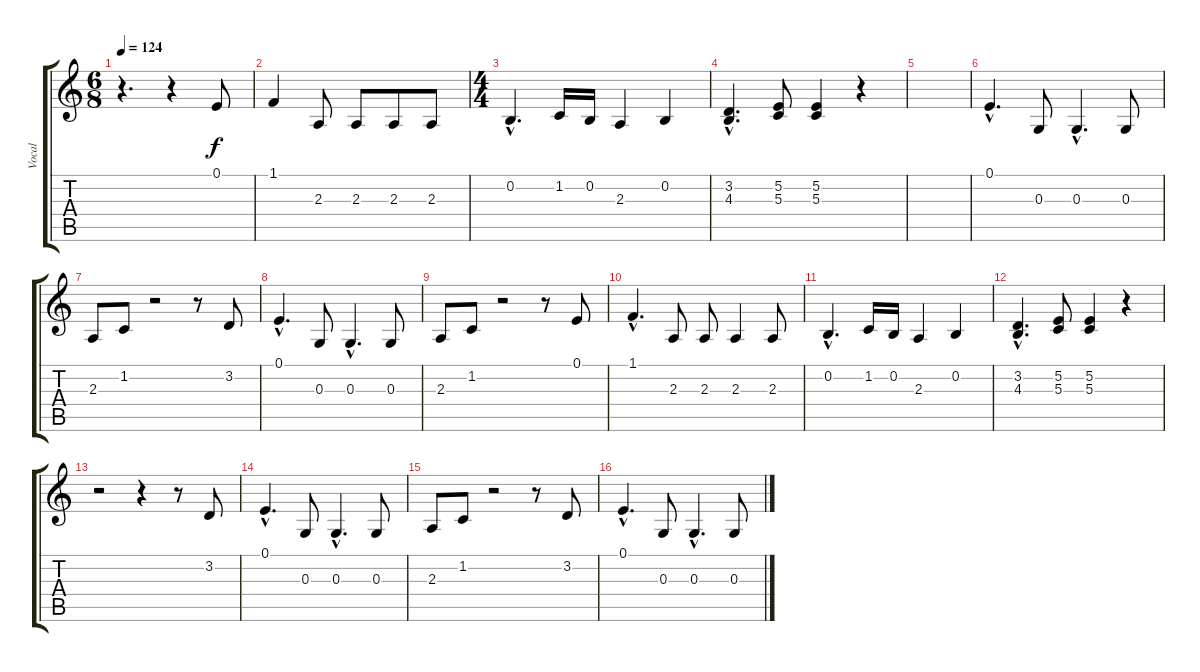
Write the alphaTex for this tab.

\track ("Vocal" "Vocal") {instrument lead5charang}
\staff {score tabs}
\tuning (E4 B3 G3 D3 A2 E2) {hide}
\ts (6 8)
\tempo 124
\clef g2
\ks c
r.4{d dy f instrument lead5charang} r.4 0.1.8 |
1.1.4 2.3.8 2.3.8 2.3.8 2.3.8 |
\ts (4 4)
0.2{hac}.4{d} 1.2.16 0.2.16 2.3.4 0.2.4 |
(3.2{hac} 4.3{hac}).4{d} (5.2 5.3).8 (5.2 5.3).4 r.4 |
|
0.1{hac}.4{d} 0.3.8 0.3{hac}.4{d} 0.3.8 |
2.3.8 1.2.8 r.2 r.8 3.2.8 |
0.1{hac}.4{d} 0.3.8 0.3{hac}.4{d} 0.3.8 |
2.3.8 1.2.8 r.2 r.8 0.1.8 |
1.1{hac}.4{d} 2.3.8 2.3.8 2.3.4 2.3.8 |
0.2{hac}.4{d} 1.2.16 0.2.16 2.3.4 0.2.4 |
(3.2{hac} 4.3{hac}).4{d} (5.2 5.3).8 (5.2 5.3).4 r.4 |
r.2 r.4 r.8 3.2.8 |
0.1{hac}.4{d} 0.3.8 0.3{hac}.4{d} 0.3.8 |
2.3.8 1.2.8 r.2 r.8 3.2.8 |
0.1{hac}.4{d} 0.3.8 0.3{hac}.4{d} 0.3.8
